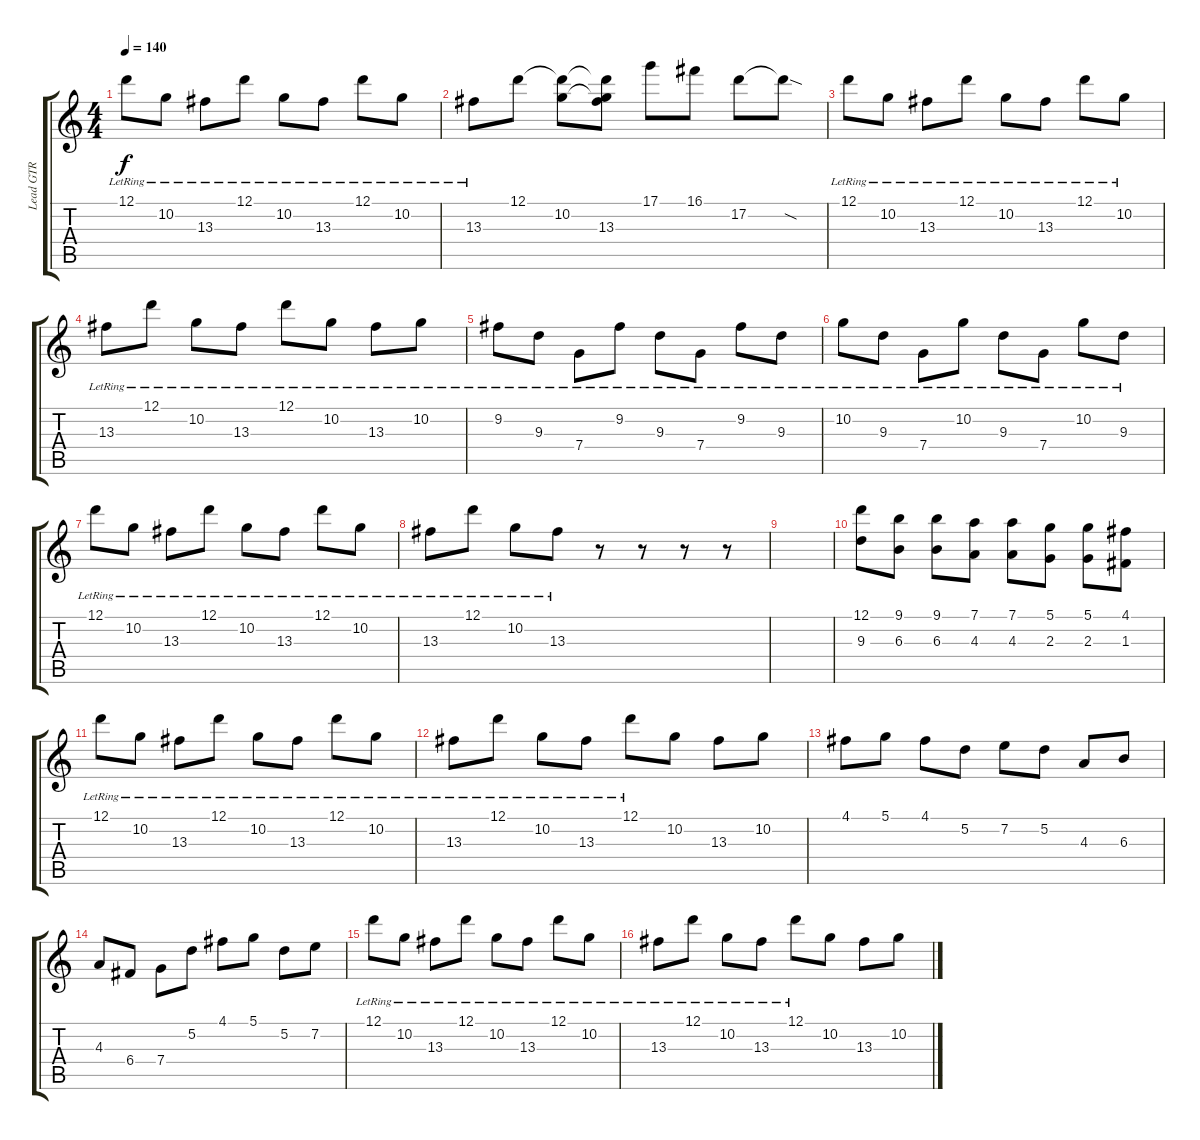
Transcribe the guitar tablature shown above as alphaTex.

\track ("Lead GTR" "Lead GTR") {instrument electricguitarjazz}
\staff {score tabs}
\tuning (D4 A3 F3 C3 G2 C2) {hide}
\ts (4 4)
\tempo 140
\clef g2
\ks c
12.1{lr}.8{dy f} 10.2{lr}.8 13.3{lr}.8 12.1{lr}.8 10.2{lr}.8 13.3{lr}.8 12.1{lr}.8 10.2{lr}.8 |
13.3{lr}.8 12.1.8 (12.1{t} 10.2).8 (12.1{t} 10.2{t} 13.3).8 17.1.8 16.1.8 17.2.8 17.2{sod t}.8 |
12.1{lr}.8 10.2{lr}.8 13.3{lr}.8 12.1{lr}.8 10.2{lr}.8 13.3{lr}.8 12.1{lr}.8 10.2{lr}.8 |
13.3{lr}.8 12.1{lr}.8 10.2{lr}.8 13.3{lr}.8 12.1{lr}.8 10.2{lr}.8 13.3{lr}.8 10.2{lr}.8 |
9.2{lr}.8 9.3{lr}.8 7.4{lr}.8 9.2{lr}.8 9.3{lr}.8 7.4{lr}.8 9.2{lr}.8 9.3{lr}.8 |
10.2{lr}.8 9.3{lr}.8 7.4{lr}.8 10.2{lr}.8 9.3{lr}.8 7.4{lr}.8 10.2{lr}.8 9.3{lr}.8 |
12.1{lr}.8 10.2{lr}.8 13.3{lr}.8 12.1{lr}.8 10.2{lr}.8 13.3{lr}.8 12.1{lr}.8 10.2{lr}.8 |
13.3{lr}.8 12.1{lr}.8 10.2{lr}.8 13.3{lr}.8 r.8 r.8 r.8 r.8 |
|
(12.1 9.3).8 (9.1 6.3).8 (9.1 6.3).8 (7.1 4.3).8 (7.1 4.3).8 (5.1 2.3).8 (5.1 2.3).8 (4.1 1.3).8 |
12.1{lr}.8 10.2{lr}.8 13.3{lr}.8 12.1{lr}.8 10.2{lr}.8 13.3{lr}.8 12.1{lr}.8 10.2{lr}.8 |
13.3{lr}.8 12.1{lr}.8 10.2{lr}.8 13.3{lr}.8 12.1{lr}.8 10.2.8 13.3.8 10.2.8 |
4.1.8 5.1.8 4.1.8 5.2.8 7.2.8 5.2.8 4.3.8 6.3.8 |
4.3.8 6.4.8 7.4.8 5.2.8 4.1.8 5.1.8 5.2.8 7.2.8 |
12.1{lr}.8 10.2{lr}.8 13.3{lr}.8 12.1{lr}.8 10.2{lr}.8 13.3{lr}.8 12.1{lr}.8 10.2{lr}.8 |
13.3{lr}.8 12.1{lr}.8 10.2{lr}.8 13.3{lr}.8 12.1{lr}.8 10.2.8 13.3.8 10.2.8
